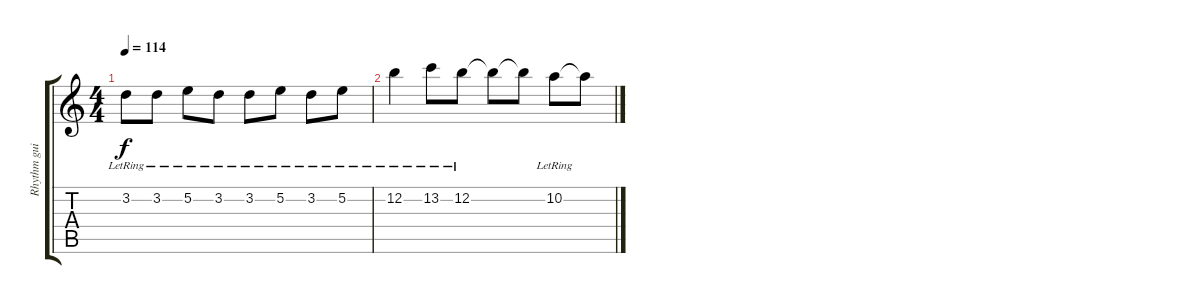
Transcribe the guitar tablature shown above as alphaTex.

\track ("Rhythm guit" "Rhythm gui") {instrument acousticguitarsteel}
\staff {score tabs}
\tuning (E4 B3 G3 D3 A2 E2) {hide}
\ts (4 4)
\tempo 114
\clef g2
\ks c
3.2{lr}.8{dy f} 3.2{lr}.8 5.2{lr}.8 3.2{lr}.8 3.2{lr}.8 5.2{lr}.8 3.2{lr}.8 5.2{lr}.8 |
12.2{lr}.4 13.2{lr}.8 12.2{lr}.8 12.2{t}.8 12.2{t}.8 10.2{lr}.8 10.2{t}.8
